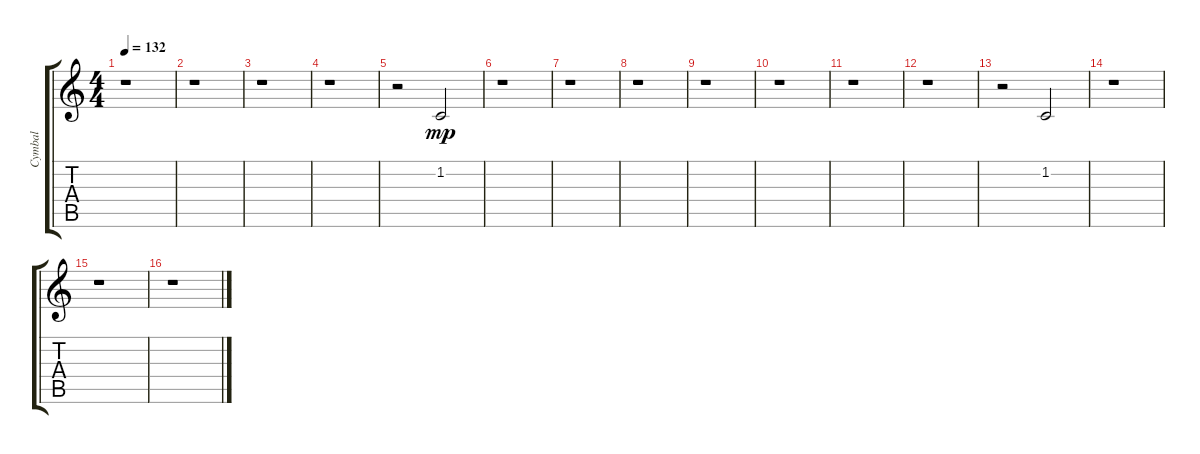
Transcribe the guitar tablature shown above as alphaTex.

\track ("Cymbal" "Cymbal") {instrument reversecymbal}
\staff {score tabs}
\tuning (E4 B3 G3 D3 A2 E2) {hide}
\ts (4 4)
\tempo 132
\clef g2
\ks c
r.1{dy mp} |
r.1 |
r.1 |
r.1 |
r.2 1.2.2 |
r.1 |
r.1 |
r.1 |
r.1 |
r.1 |
r.1 |
r.1 |
r.2 1.2.2 |
r.1 |
r.1 |
r.1
